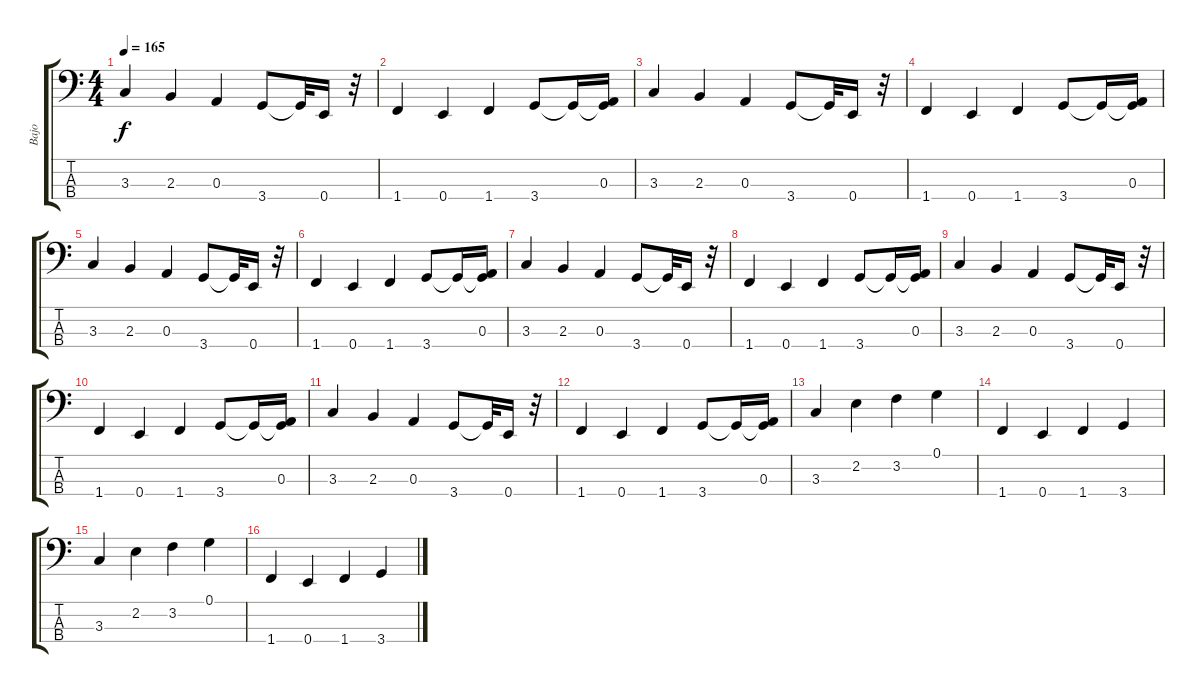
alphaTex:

\track ("Bajo" "Bajo") {instrument electricbassfinger}
\staff {score tabs}
\tuning (G2 D2 A1 E1) {hide}
\ts (4 4)
\tempo 165
\clef f4
\ks c
3.3.4{dy f} 2.3.4 0.3.4 3.4.8 3.4{t}.32 0.4.16 r.32 |
1.4.4 0.4.4 1.4.4 3.4.8 3.4{t}.16 (0.3 3.4{t}).16 |
3.3.4 2.3.4 0.3.4 3.4.8 3.4{t}.32 0.4.16 r.32 |
1.4.4 0.4.4 1.4.4 3.4.8 3.4{t}.16 (0.3 3.4{t}).16 |
3.3.4 2.3.4 0.3.4 3.4.8 3.4{t}.32 0.4.16 r.32 |
1.4.4 0.4.4 1.4.4 3.4.8 3.4{t}.16 (0.3 3.4{t}).16 |
3.3.4 2.3.4 0.3.4 3.4.8 3.4{t}.32 0.4.16 r.32 |
1.4.4 0.4.4 1.4.4 3.4.8 3.4{t}.16 (0.3 3.4{t}).16 |
3.3.4 2.3.4 0.3.4 3.4.8 3.4{t}.32 0.4.16 r.32 |
1.4.4 0.4.4 1.4.4 3.4.8 3.4{t}.16 (0.3 3.4{t}).16 |
3.3.4 2.3.4 0.3.4 3.4.8 3.4{t}.32 0.4.16 r.32 |
1.4.4 0.4.4 1.4.4 3.4.8 3.4{t}.16 (0.3 3.4{t}).16 |
3.3.4 2.2.4 3.2.4 0.1.4 |
1.4.4 0.4.4 1.4.4 3.4.4 |
3.3.4 2.2.4 3.2.4 0.1.4 |
1.4.4 0.4.4 1.4.4 3.4.4
